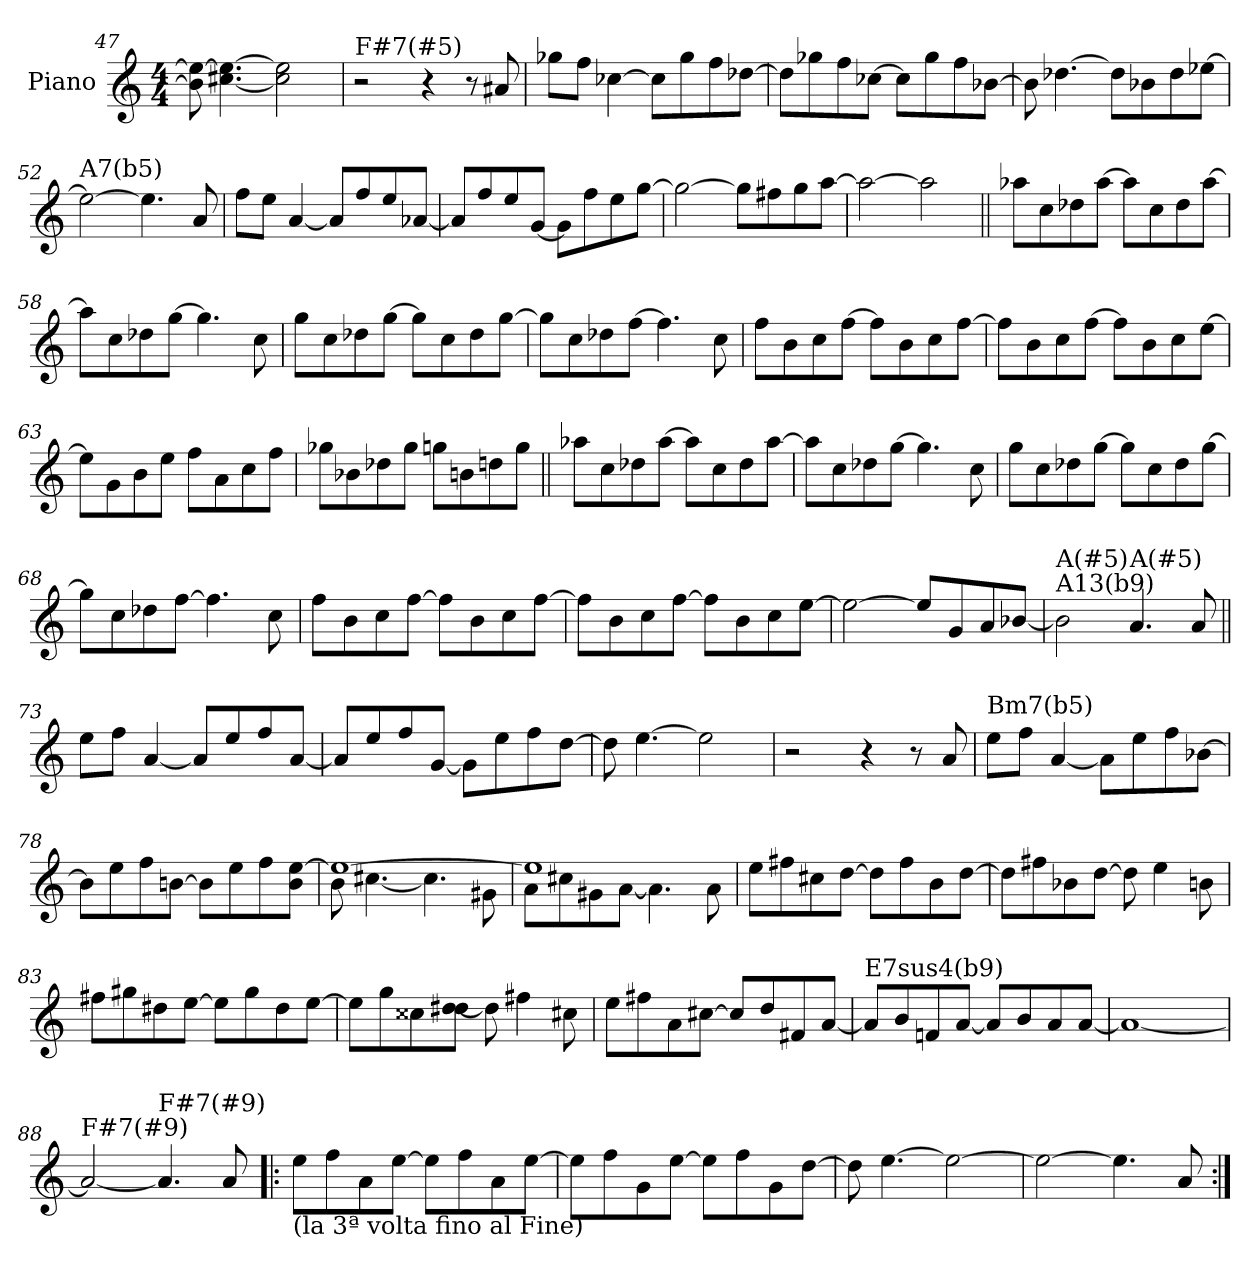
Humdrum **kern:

**kern
*part1
*staff1
*I"Piano
*I'Pno
*clefG2
*k[]
*C:
*M4/4
=47
8b\] 8ee\_
[4.cc#X\ 4.ee\_
2cc#\] 2ee\]
=48
!LO:TX:a:t=F#7(#5)
2r
4r
8r
8a#X/
!!LO:LB:g=z
=49
8gg-X\L
8ff\J
[4cc-X\
8cc-\L]
8gg-\
8ff\
[8dd-X\J
=50
8dd-\L]
8gg-X\
8ff\
[8cc-X\J
8cc-\L]
8gg-\
8ff\
[8b-X\J
=51
8b-\]
[4.dd-X\
8dd-\L]
8b-\
8dd-\
[8ee-X\J
=52
!LO:TX:a:t=A7(b5)
2ee-\_
4.ee-\]
8a/
!!LO:LB:g=z
=53
8ff\L
8ee\J
[4a/
8a/L]
8ff/
8ee/
[8a-X/J
=54
8a-/L]
8ff/
8ee/
[8g/J
8g\L]
8ff\
8ee\
[8gg\J
=55
2gg\_
8gg\L]
8ff#X\
8gg\
[8aa\J
=56
2aa\_
2aa\]
=57||
8aa-X\L
8cc\
8dd-X\
[8aa-\J
8aa-\L]
8cc\
8dd-\
[8aa-\J
!!LO:LB:g=z
=58
8aa-\L]
8cc\
8dd-X\
[8gg\J
4.gg\]
8cc\
=59
8gg\L
8cc\
8dd-X\
[8gg\J
8gg\L]
8cc\
8dd-\
[8gg\J
=60
8gg\L]
8cc\
8dd-X\
[8ff\J
4.ff\]
8cc\
=61
8ff\L
8b\
8cc\
[8ff\J
8ff\L]
8b\
8cc\
[8ff\J
!!LO:LB:g=z
=62
8ff\L]
8b\
8cc\
[8ff\J
8ff\L]
8b\
8cc\
[8ee\J
=63
8ee\L]
8g\
8b\
8ee\J
8ff\L
8a\
8cc\
8ff\J
=64
8gg-X\L
8b-X\
8dd-X\
8gg-\J
8ggn\L
8bn\
8ddn\
8gg\J
=65||
8aa-X\L
8cc\
8dd-X\
[8aa-\J
8aa-\L]
8cc\
8dd-\
[8aa-\J
!!LO:LB:g=z
=66
8aa-\L]
8cc\
8dd-X\
[8gg\J
4.gg\]
8cc\
=67
8gg\L
8cc\
8dd-X\
[8gg\J
8gg\L]
8cc\
8dd-\
[8gg\J
=68
8gg\L]
8cc\
8dd-X\
[8ff\J
4.ff\]
8cc\
=69
8ff\L
8b\
8cc\
[8ff\J
8ff\L]
8b\
8cc\
[8ff\J
!!LO:LB:g=z
=70
8ff\L]
8b\
8cc\
[8ff\J
8ff\L]
8b\
8cc\
[8ee\J
=71
2ee\_
8ee/L]
8g/
8a/
[8b-X/J
=72
!LO:TX:a:t=A13(b9)
!LO:TX:a:t=A(#5)
2b-\]
!LO:TX:a:t=A(#5)
4.a/
8a/
=73||
8ee\L
8ff\J
[4a/
8a/L]
8ee/
8ff/
[8a/J
!!LO:LB:g=z
=74
8a/L]
8ee/
8ff/
[8g/J
8g\L]
8ee\
8ff\
[8dd\J
=75
8dd\]
[4.ee\
2ee\]
=76
2r
4r
8r
8a/
=77
!LO:TX:a:t=Bm7(b5)
8ee\L
8ff\J
[4a/
8a\L]
8ee\
8ff\
[8b-X\J
=78
8b-\L]
8ee\
8ff\
[8bn\J
8b\L]
8ee\
8ff\
8b\ [8ee\J
!!LO:PB:g=z
=79
*^
1ee_	8b\
.	[4.cc#X\
.	4.cc#\]
.	8g#X\
=80	=80
1ee]	8a\L
.	8cc#X\
.	8g#X\
.	[8a\J
.	4.a\]
.	8a\
*v	*v
=81
8ee\L
8ff#X\
8cc#X\
[8dd\J
8dd\L]
8ff#\
8b\
[8dd\J
=82
8dd\L]
8ff#X\
8b-X\
[8dd\J
8dd\]
4ee\
8bn\
!!LO:LB:g=z
=83
8ff#X\L
8gg#X\
8dd#X\
[8ee\J
8ee\L]
8gg#\
8dd#\
[8ee\J
=84
8ee\L]
8gg\
8cc##X\
[8dd\ 8dd#X\J
8dd\]
4ff#X\
8cc#X\
=85
8ee\L
8ff#X\
8a\
[8cc#X\J
8cc#/L]
8dd/
8f#X/
[8a/J
!!LO:LB:g=z
=86
!LO:TX:a:t=E7sus4(b9)
8a/L]
8b/
8fn/
[8a/J
8a/L]
8b/
8a/
[8a/J
=87
1a_
=88
!LO:TX:a:t=F#7(#9)
2a/_
!LO:TX:a:t=F#7(#9)
4.a/]
8a/
=89!|:
!LO:TX:b:t=(la 3ª volta fino al Fine)
8ee\L
8ff\
8a\
[8ee\J
8ee\L]
8ff\
8a\
[8ee\J
=90
8ee\L]
8ff\
8g\
[8ee\J
8ee\L]
8ff\
8g\
[8dd\J
!!LO:LB:g=z
=91
8dd\]
[4.ee\
2ee\_
=92
2ee\_
4.ee\]
8a/
=:|!
*-
